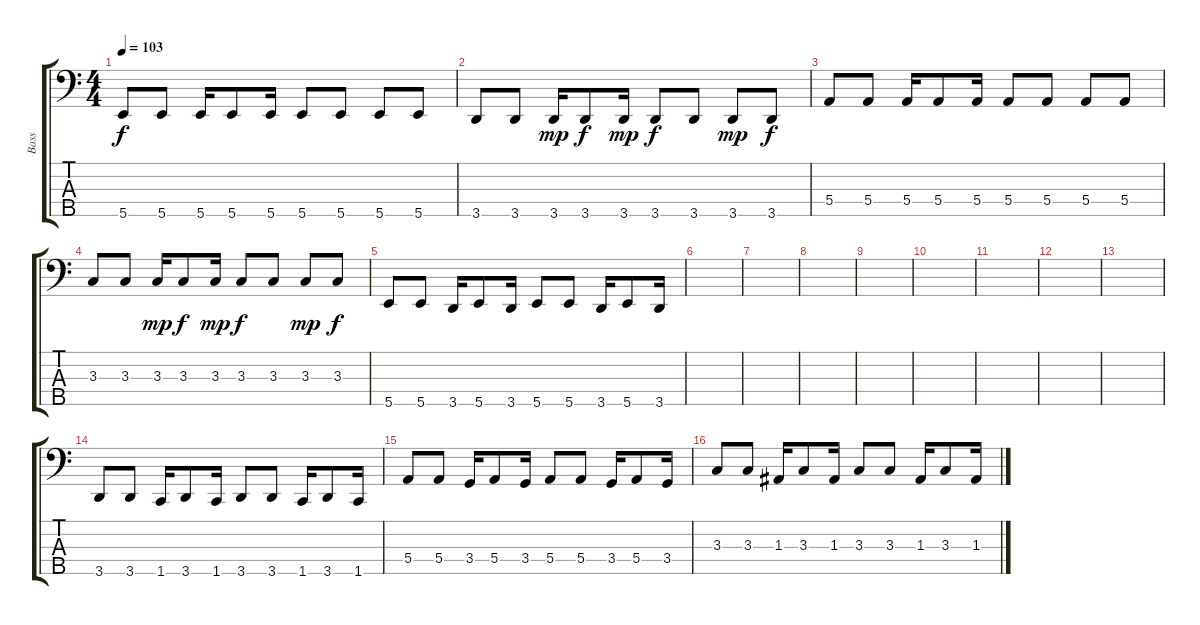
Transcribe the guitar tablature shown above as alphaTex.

\track ("Bass" "Bass") {instrument electricbassfinger}
\staff {score tabs}
\tuning (G2 D2 A1 E1 B0) {hide}
\ts (4 4)
\tempo 103
\clef f4
\ks c
5.5.8{dy f} 5.5.8 5.5.16 5.5.8 5.5.16 5.5.8 5.5.8 5.5.8 5.5.8 |
3.5.8 3.5.8 3.5.16{dy mp} 3.5.8{dy f} 3.5.16{dy mp} 3.5.8{dy f} 3.5.8 3.5.8{dy mp} 3.5.8{dy f} |
5.4.8 5.4.8 5.4.16 5.4.8 5.4.16 5.4.8 5.4.8 5.4.8 5.4.8 |
3.3.8 3.3.8 3.3.16{dy mp} 3.3.8{dy f} 3.3.16{dy mp} 3.3.8{dy f} 3.3.8 3.3.8{dy mp} 3.3.8{dy f} |
5.5.8 5.5.8 3.5.16 5.5.8 3.5.16 5.5.8 5.5.8 3.5.16 5.5.8 3.5.16 |
|
|
|
|
|
|
|
|
3.5.8 3.5.8 1.5.16 3.5.8 1.5.16 3.5.8 3.5.8 1.5.16 3.5.8 1.5.16 |
5.4.8 5.4.8 3.4.16 5.4.8 3.4.16 5.4.8 5.4.8 3.4.16 5.4.8 3.4.16 |
3.3.8 3.3.8 1.3.16 3.3.8 1.3.16 3.3.8 3.3.8 1.3.16 3.3.8 1.3.16
